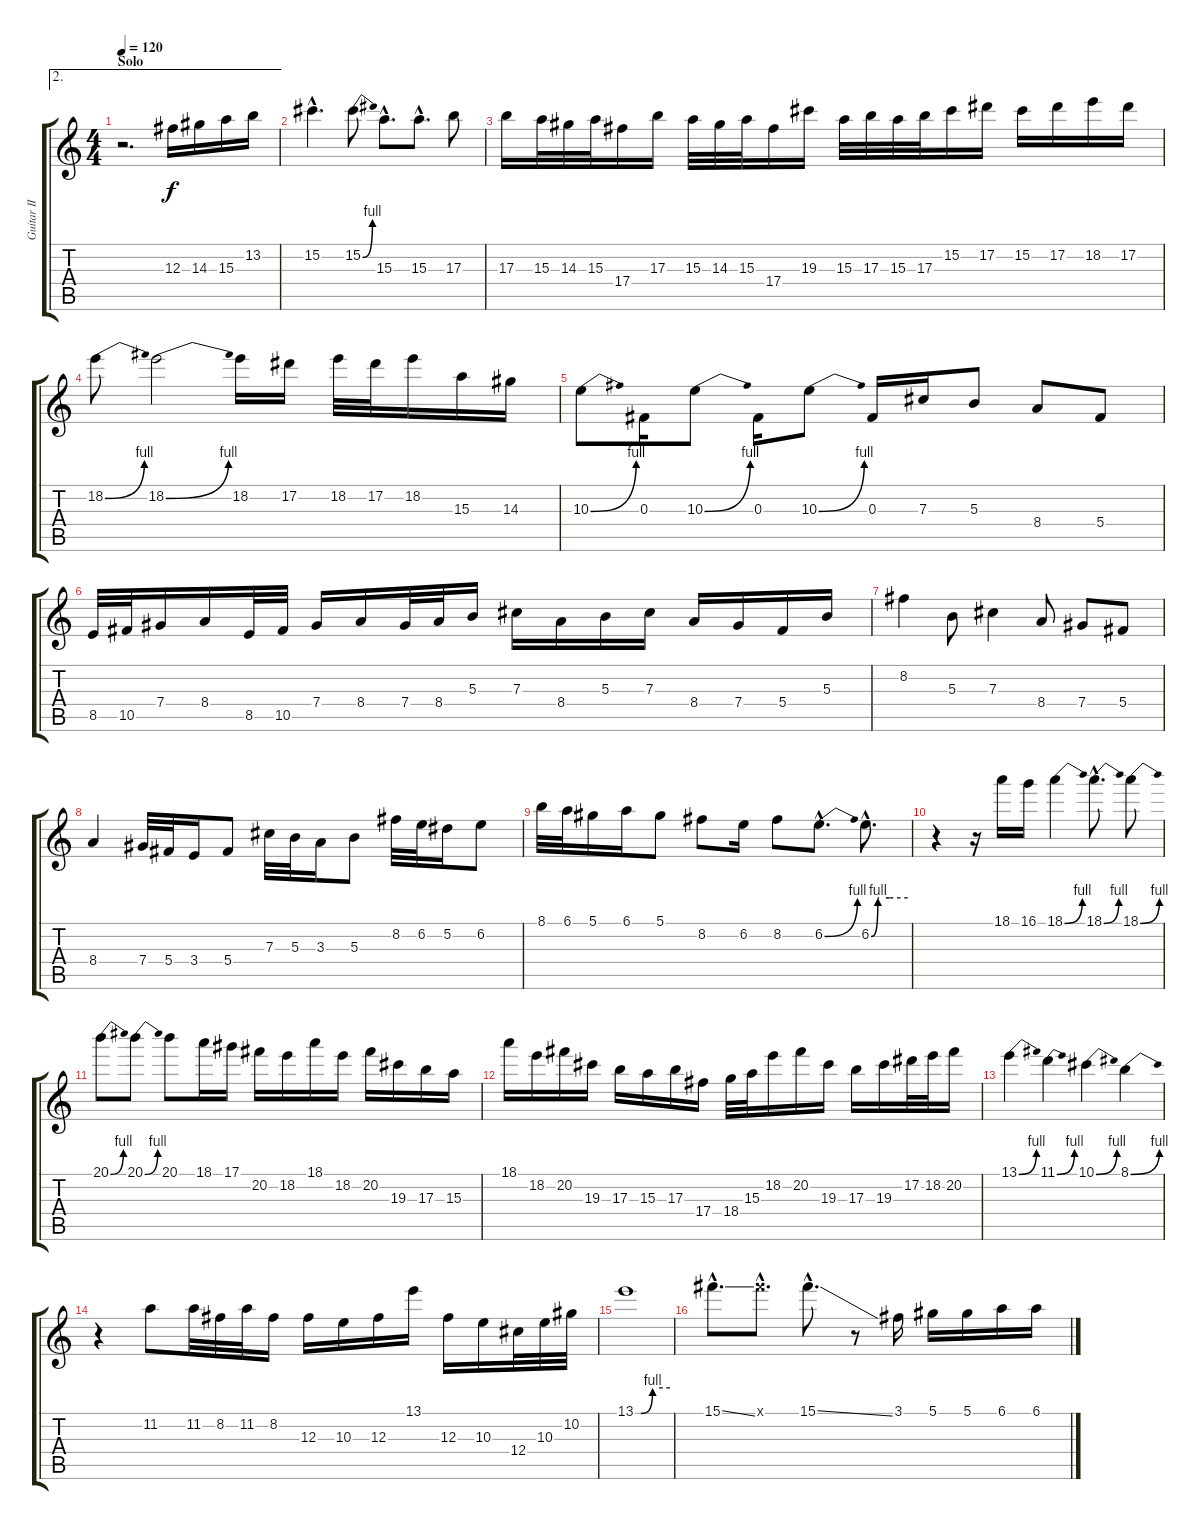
\track ("Guitar II" "Guitar II") {instrument distortionguitar}
\staff {score tabs}
\tuning (Eb4 Bb3 Gb3 Db3 Ab2 Eb2) {hide}
\ae 2
\ts (4 4)
\section ("" "Solo")
\tempo 120
\clef g2
\ks c
r.2{d dy f} 12.3.16 14.3.16 15.3.16 13.2.16 |
15.2{hac}.4{d} 15.2{be (bend 0 0 60 4)}.8 15.3{hac}.8{d} 15.3{hac}.8{d} 17.3.8 |
17.3.16 15.3.32 14.3.32 15.3.32 17.4.16 17.3.16 15.3.32 14.3.32 15.3.32 17.4.16 19.3.16 15.3.32 17.3.32 15.3.32 17.3.32 15.2.16 17.2.16 15.2.16 17.2.16 18.2.16 17.2.16 |
18.2{be (bend 0 0 60 4)}.8 18.2{be (bend 0 0 60 4)}.2 18.2.16 17.2.16 18.2.32 17.2.32 18.2.16 15.3.16 14.3.16 |
10.3{be (bend 0 0 60 4)}.8 0.3.16 10.3{be (bend 0 0 60 4)}.8 0.3.16 10.3{be (bend 0 0 60 4)}.8 0.3.16 7.3.16 5.3.8 8.4.8 5.4.8 |
8.5.32 10.5.32 7.4.16 8.4.16 8.5.32 10.5.32 7.4.16 8.4.16 7.4.32 8.4.32 5.3.16 7.3.16 8.4.16 5.3.16 7.3.16 8.4.16 7.4.16 5.4.16 5.3.16 |
8.2.4 5.3.8 7.3.4 8.4.8 7.4.8 5.4.8 |
8.4.4 7.4.32 5.4.32 3.4.16 5.4.8 7.3.32 5.3.32 3.3.16 5.3.8 8.2.32 6.2.32 5.2.16 6.2.8 |
8.1.32 6.1.32 5.1.16 6.1.16 5.1.8 8.2.8 6.2.16 8.2.8 6.2{be (bend 0 0 60 4) hac}.8{d} 6.2{be (custom 0 0 11 4 13 4 30 4 60 4) hac}.8{d} |
r.4 r.16 18.1.16 16.1.16 18.1{be (bend 0 0 60 4)}.4 18.1{be (bend 0 0 60 4) hac}.8{d} 18.1{be (bend 0 0 60 4)}.8 |
20.1{be (bend 0 0 60 4)}.8 20.1{be (bend 0 0 60 4)}.8 20.1.8 18.1.16 17.1.16 20.2.16 18.2.16 18.1.16 18.2.16 20.2.16 19.3.16 17.3.16 15.3.16 |
18.1.16 18.2.16 20.2.16 19.3.16 17.3.16 15.3.16 17.3.16 17.4.16 18.4.32 15.3.32 18.2.16 20.2.16 19.3.16 17.3.16 19.3.16 17.2.32 18.2.32 20.2.16 |
13.1{be (bend 0 0 60 4)}.4 11.1{be (bend 0 0 60 4)}.4 10.1{be (bend 0 0 60 4)}.4 8.1{be (bend 0 0 60 4)}.4 |
r.4 11.2.8 11.2.32 8.2.32 11.2.32 8.2.16 12.3.16 10.3.16 12.3.16 13.1.16 12.3.16 10.3.16 12.4.32 10.3.32 10.2.32 |
13.1{be (custom 0 0 10 0 30 4 60 4)}.1 |
15.1{ss hac}.8{d} 15.1{hac x}.8{d} 15.1{ss hac}.8{d} r.8 3.1.16 5.1.16 5.1.16 6.1.16 6.1.16
